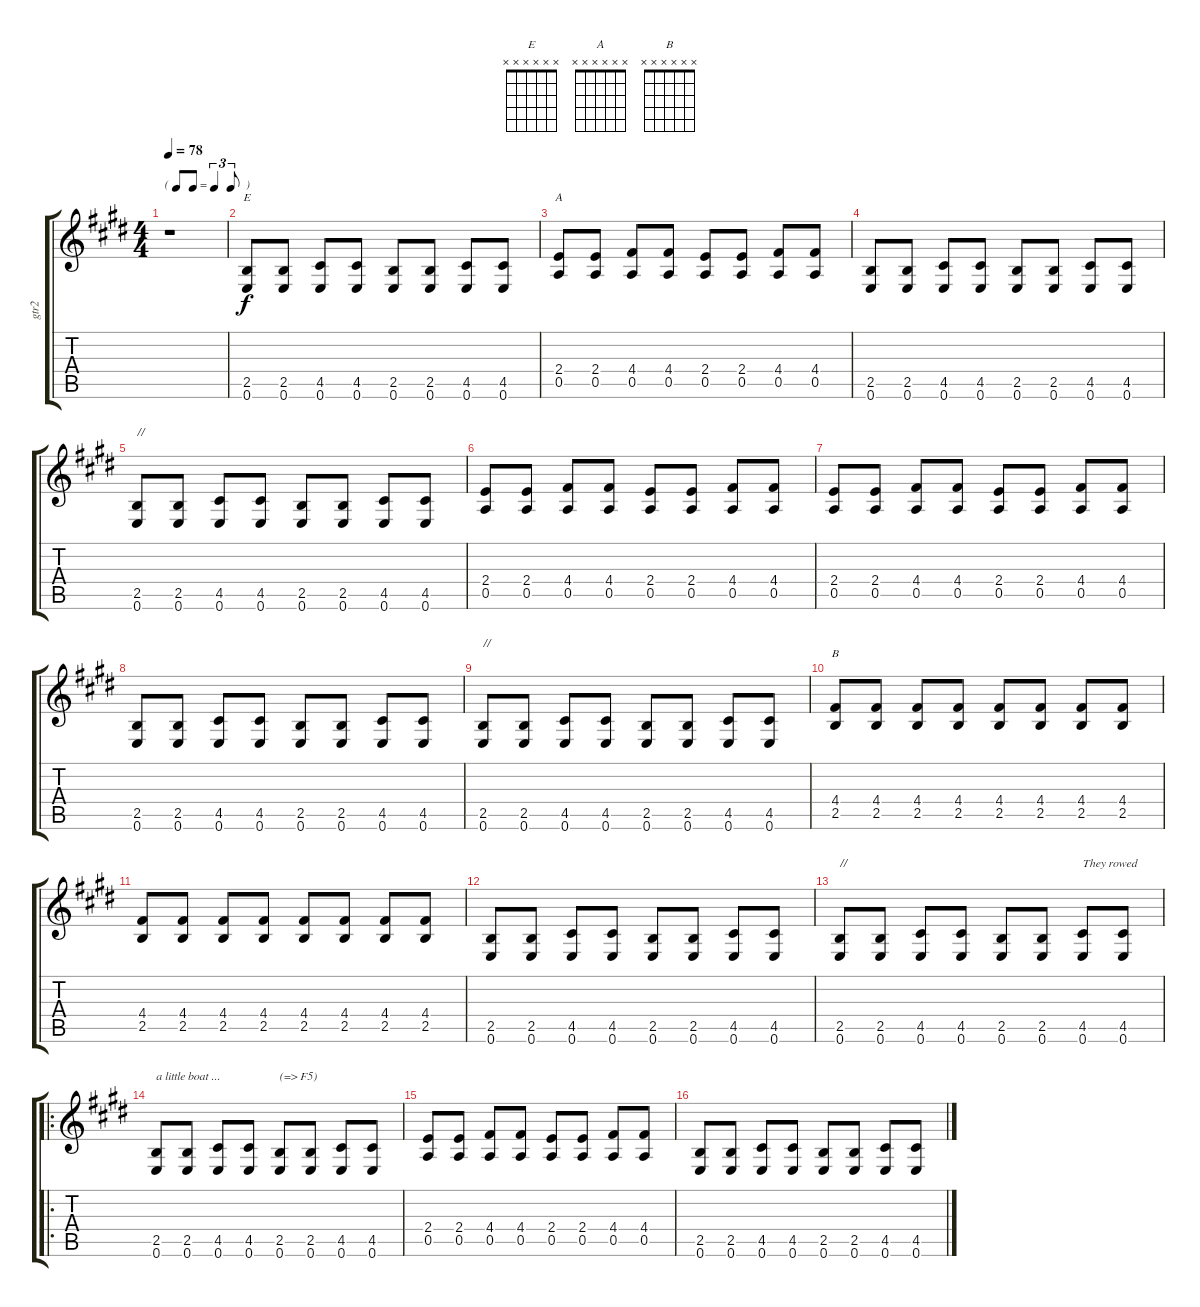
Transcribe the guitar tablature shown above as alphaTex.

\track ("gtr2" "gtr2") {instrument acousticguitarnylon}
\staff {score tabs}
\tuning (E4 B3 G3 D3 A2 E2) {hide}
\chord ("E" x x x x x x)
\chord ("A" x x x x x x)
\chord ("B" x x x x x x)
\ts (4 4)
\tf triplet8th
\tempo 78
\clef g2
\ks e
r.1{dy f instrument acousticguitarnylon} |
(2.5 0.6).8{ch "E"} (2.5 0.6).8 (4.5 0.6).8 (4.5 0.6).8 (2.5 0.6).8 (2.5 0.6).8 (4.5 0.6).8 (4.5 0.6).8 |
(2.4 0.5).8{ch "A"} (2.4 0.5).8 (4.4 0.5).8 (4.4 0.5).8 (2.4 0.5).8 (2.4 0.5).8 (4.4 0.5).8 (4.4 0.5).8 |
(2.5 0.6).8 (2.5 0.6).8 (4.5 0.6).8 (4.5 0.6).8 (2.5 0.6).8 (2.5 0.6).8 (4.5 0.6).8 (4.5 0.6).8 |
(2.5 0.6).8{txt "//"} (2.5 0.6).8 (4.5 0.6).8 (4.5 0.6).8 (2.5 0.6).8 (2.5 0.6).8 (4.5 0.6).8 (4.5 0.6).8 |
(2.4 0.5).8 (2.4 0.5).8 (4.4 0.5).8 (4.4 0.5).8 (2.4 0.5).8 (2.4 0.5).8 (4.4 0.5).8 (4.4 0.5).8 |
(2.4 0.5).8 (2.4 0.5).8 (4.4 0.5).8 (4.4 0.5).8 (2.4 0.5).8 (2.4 0.5).8 (4.4 0.5).8 (4.4 0.5).8 |
(2.5 0.6).8 (2.5 0.6).8 (4.5 0.6).8 (4.5 0.6).8 (2.5 0.6).8 (2.5 0.6).8 (4.5 0.6).8 (4.5 0.6).8 |
(2.5 0.6).8{txt "//"} (2.5 0.6).8 (4.5 0.6).8 (4.5 0.6).8 (2.5 0.6).8 (2.5 0.6).8 (4.5 0.6).8 (4.5 0.6).8 |
(4.4 2.5).8{ch "B"} (4.4 2.5).8 (4.4 2.5).8 (4.4 2.5).8 (4.4 2.5).8 (4.4 2.5).8 (4.4 2.5).8 (4.4 2.5).8 |
(4.4 2.5).8 (4.4 2.5).8 (4.4 2.5).8 (4.4 2.5).8 (4.4 2.5).8 (4.4 2.5).8 (4.4 2.5).8 (4.4 2.5).8 |
(2.5 0.6).8 (2.5 0.6).8 (4.5 0.6).8 (4.5 0.6).8 (2.5 0.6).8 (2.5 0.6).8 (4.5 0.6).8 (4.5 0.6).8 |
(2.5 0.6).8{txt "//"} (2.5 0.6).8 (4.5 0.6).8 (4.5 0.6).8 (2.5 0.6).8 (2.5 0.6).8 (4.5 0.6).8{txt "They rowed"} (4.5 0.6).8 |
\ro
(2.5 0.6).8{txt "a little boat ..."} (2.5 0.6).8 (4.5 0.6).8 (4.5 0.6).8 (2.5 0.6).8{txt "(=> F5)"} (2.5 0.6).8 (4.5 0.6).8 (4.5 0.6).8 |
(2.4 0.5).8 (2.4 0.5).8 (4.4 0.5).8 (4.4 0.5).8 (2.4 0.5).8 (2.4 0.5).8 (4.4 0.5).8 (4.4 0.5).8 |
(2.5 0.6).8 (2.5 0.6).8 (4.5 0.6).8 (4.5 0.6).8 (2.5 0.6).8 (2.5 0.6).8 (4.5 0.6).8 (4.5 0.6).8
